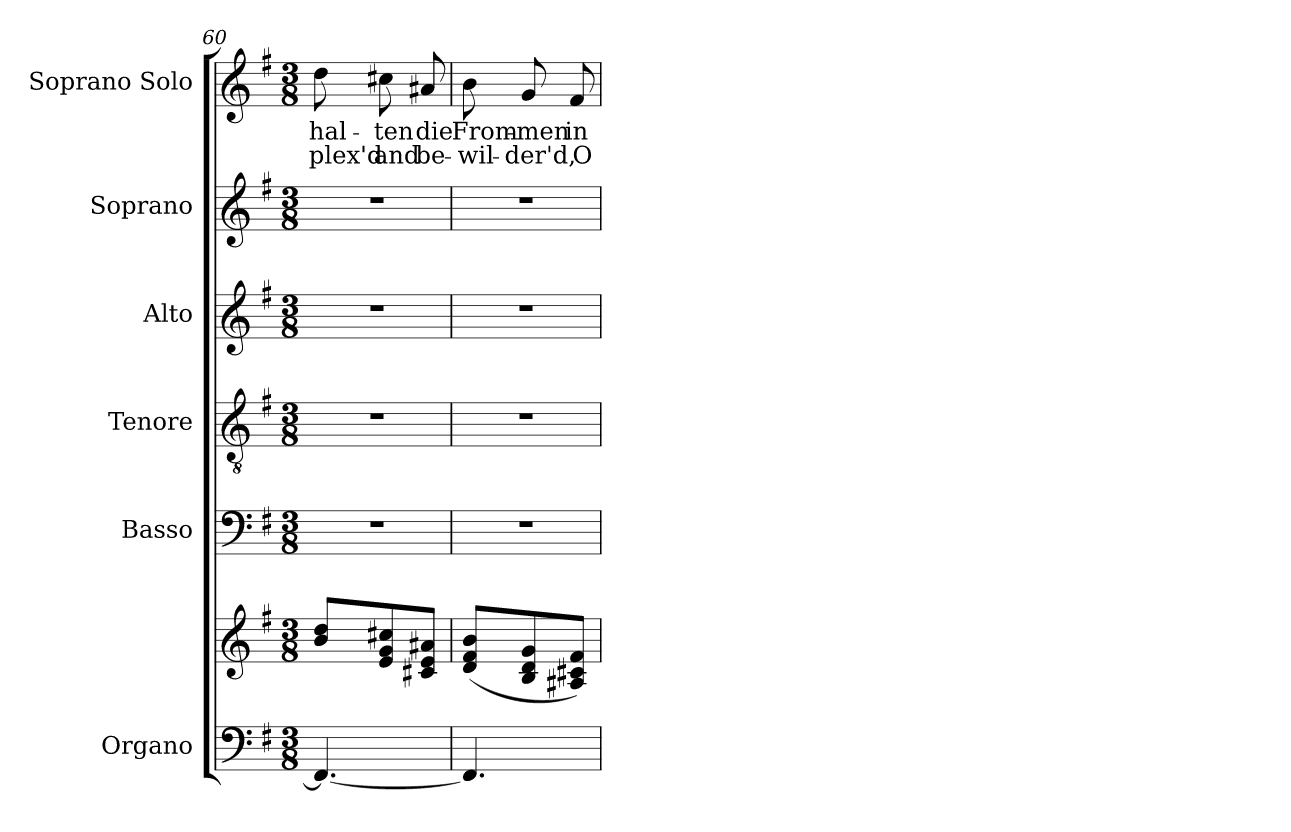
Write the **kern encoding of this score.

**kern	**kern	**kern	**kern	**kern	**kern	**kern	**text	**text
*part6	*part6	*part5	*part4	*part3	*part2	*part1	*part1	*part1
*staff7	*staff6	*staff5	*staff4	*staff3	*staff2	*staff1	*staff1	*staff1
*I"Organo	*	*I"Basso	*I"Tenore	*I"Alto	*I"Soprano	*I"Soprano Solo	*	*
*clefF4	*clefG2	*clefF4	*clefGv2	*clefG2	*clefG2	*clefG2	*	*
*k[f#]	*k[f#]	*k[f#]	*k[f#]	*k[f#]	*k[f#]	*k[f#]	*	*
*M3/8	*M3/8	*M3/8	*M3/8	*M3/8	*M3/8	*M3/8	*	*
=60	=60	=60	=60	=60	=60	=60	=60	=60
4.FF#/_	8b/ 8dd/L	4.r	4.r	4.r	4.r	8dd\	hal-	plex'd
.	8e/ 8g/ 8cc#X/	.	.	.	.	8cc#X\	-ten	and
.	8c#X/ 8e/ 8a#X/J	.	.	.	.	8a#X/	die	be-
=61	=61	=61	=61	=61	=61	=61	=61	=61
4.FF#/]	(8d/ 8f#/ 8b/L	4.r	4.r	4.r	4.r	8b\	From-	wil-
.	8B/ 8d/ 8g/	.	.	.	.	8g/	-men	der'd,
.	8A#X/ 8c#X/ 8f#/J)	.	.	.	.	8f#/	in	O
=	=	=	=	=	=	=	=	=
*-	*-	*-	*-	*-	*-	*-	*-	*-
